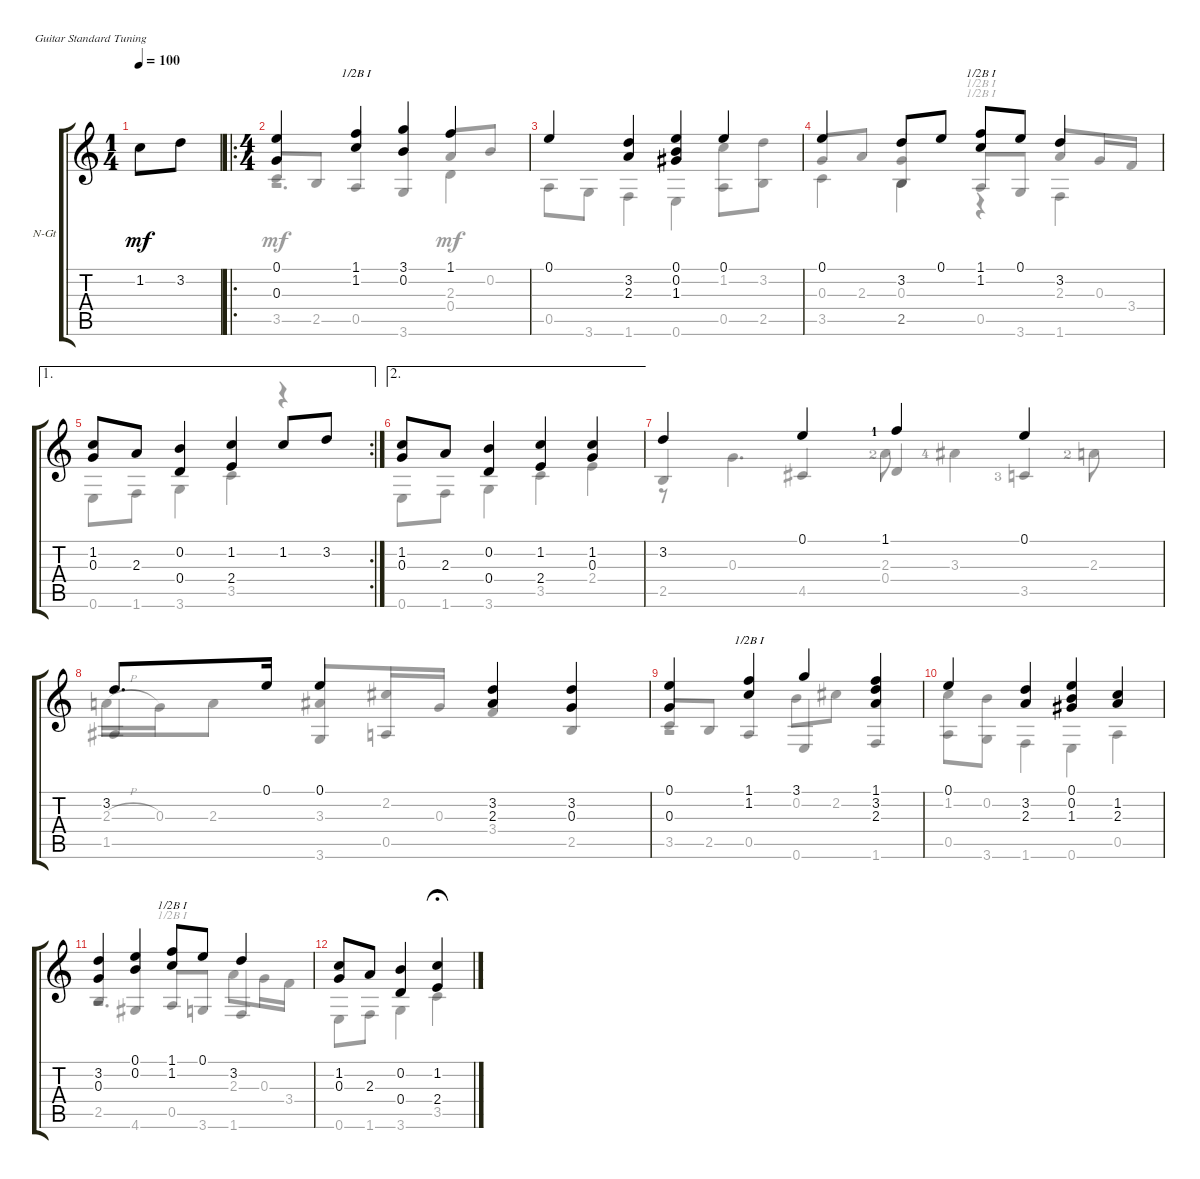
\defaultSystemsLayout 4
\bracketExtendMode groupsimilarinstruments
\firstSystemTrackNameOrientation horizontal
\otherSystemsTrackNameOrientation horizontal
\track ("Nylon Guitar" "N-Gt") {instrument acousticguitarsteel}
\staff {score tabs}
\tuning (E4 B3 G3 D3 A2 E2)
\voice
\ts (1 4)
\tempo 100
\clef g2
\ks c
1.2.8{dy mf instrument acousticguitarsteel} 3.2.8 |
\ro
\ts (4 4)
(0.1 0.3).4 (1.1 1.2).4{barre (1 half)} (3.1 0.2).4 1.1.4 |
0.1.4 (3.2 2.3).4 (0.1 0.2 1.3).4 0.1.4 |
0.1.4 3.2.8 0.1.8 (1.1 1.2).8{barre (1 half)} 0.1.8 3.2.4 |
\ae 1
\rc 2
(1.2 0.3).8 2.3.8 (0.2 0.4).4 (1.2 2.4).4 1.2.8 3.2.8 |
\ae 2
(1.2 0.3).8 2.3.8 (0.2 0.4).4 (1.2 2.4).4 (1.2 0.3).4 |
3.2.4 0.1.4 1.1{lf 2}.4 0.1.4 |
3.2.8{d} 0.1.16 0.1.4 (3.2 2.3).4 (3.2 0.3).4 |
(0.1 0.3).4 (1.1 1.2).4{barre (1 half)} 3.1.4 (1.1 3.2 2.3).4 |
0.1.4 (3.2 2.3).4 (0.1 0.2 1.3).4 (1.2 2.3).4 |
(3.2 0.3).4 (0.1 0.2).4 (1.1 1.2).8{barre (1 half)} 0.1.8 3.2.4 |
(1.2 0.3).8 2.3.8 (0.2 0.4).4 (1.2 2.4).4{fermata (medium 0.4)}
\voice
\clef g2
\ottava regular
\simile none
\ks c
|
3.5.8{beam invert} 2.5.8 0.5.4{barre (1 half) beam invert} 3.6.4{beam invert} 2.3.8{beam invert} 0.2.8 |
0.5.8 3.6.8 1.6.4 0.6.4 (0.5 1.2).8 (2.5 3.2).8 |
0.3.8{beam invert} 2.3.8 (0.3 2.5).4{beam invert} 0.5.8{barre (1 half) beam invert} 3.6.8 2.3.8{beam invert} 0.3.16 3.4.16 |
0.6.8 1.6.8 3.6.4 3.5.4 r.4 |
0.6.8 1.6.8 3.6.4 3.5.4 2.4.4 |
2.5.4{beam invert} 4.5.4{beam invert} 0.4.4{beam invert} 3.5{lf 4}.4{beam invert} |
1.5.4{beam invert} (3.6 3.3).8{beam invert} (0.5 2.2).16 0.3.16 3.4.4{beam invert} 2.5.4{beam invert} |
3.5.8{beam invert} 2.5.8 0.5.4{barre (1 half) beam invert} 0.6.4{beam invert} 1.6.4{beam invert} |
(0.5 1.2).8 (0.2 3.6).8 1.6.4 0.6.4 0.5.4 |
2.5.4{beam invert} 4.6.4{beam invert} 0.5.8{barre (1 half) beam invert} 3.6.8 1.6.4{beam invert} |
0.6.8 1.6.8 3.6.4 3.5.4{fermata (medium 0.4)}
\voice
\clef g2
\ottava regular
\simile none
\ks c
|
r.2{d} 0.4.4 |
|
3.5.4 2.5.4 r.4{barre (1 half)} 1.6.4 |
|
|
r.8 0.3.4{d} 2.3{lf 3}.8 3.3{lf 5}.4 2.3{lf 3}.8 |
2.3{h}.16 0.3.16 2.3.8 |
r.2 0.2.8 2.2.8 |
|
r.2{d} 2.3.8 0.3.16 3.4.16 |
